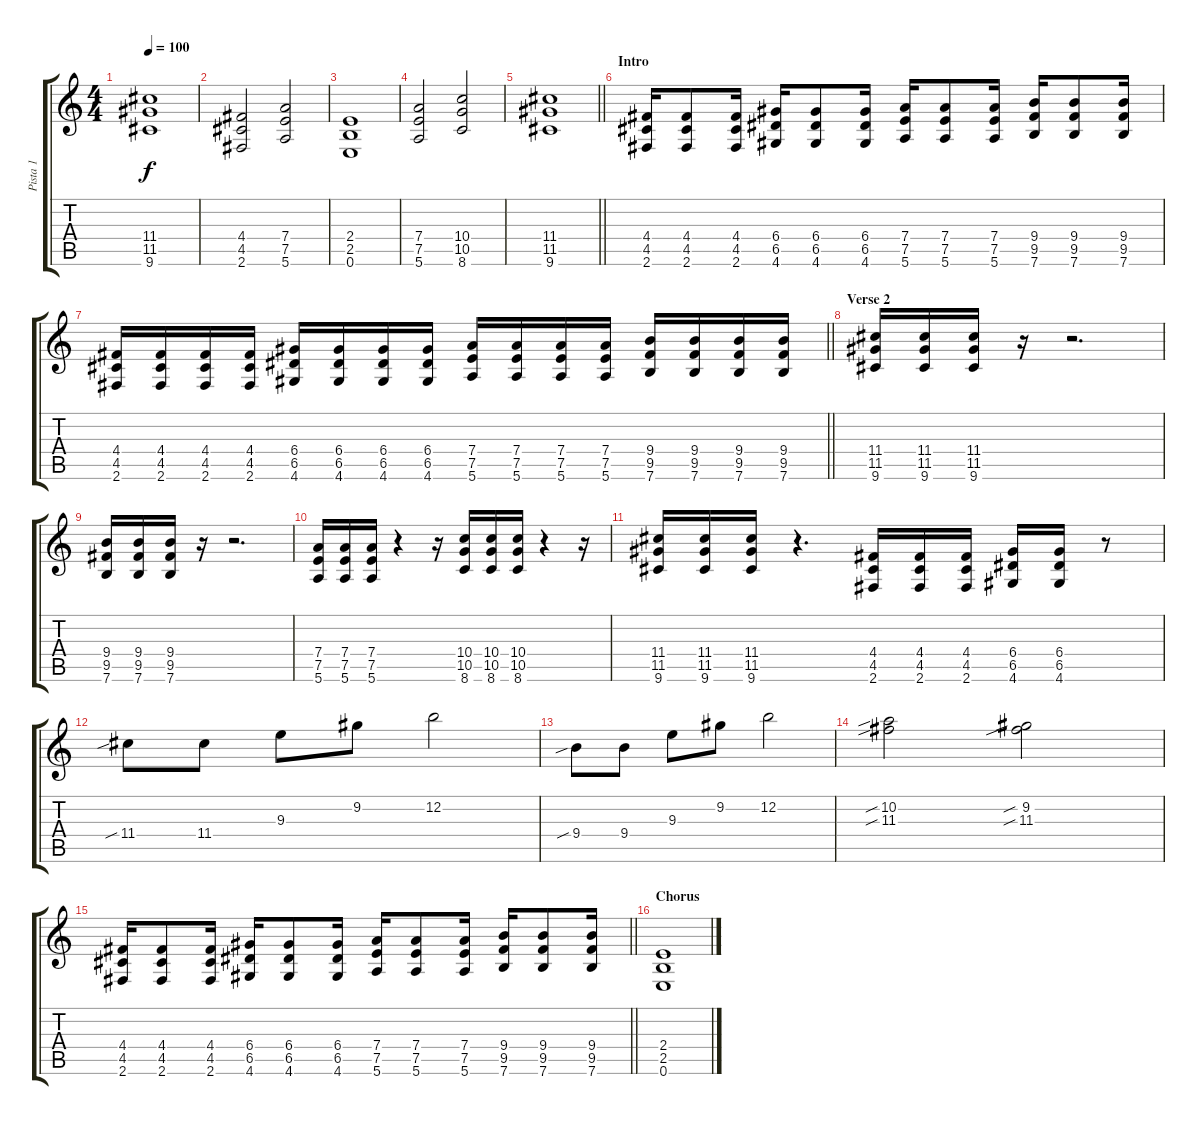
\track ("Pista 1" "Pista 1") {instrument distortionguitar}
\staff {score tabs}
\tuning (E4 B3 G3 D3 A2 E2) {hide}
\ts (4 4)
\tempo 100
\clef g2
\ks c
(11.4 11.5 9.6).1{dy f} |
(4.4 4.5 2.6).2 (7.4 7.5 5.6).2 |
(2.4 2.5 0.6).1 |
(7.4 7.5 5.6).2 (10.4 10.5 8.6).2 |
\barLineRight lightlight
(11.4 11.5 9.6).1 |
\section ("" "Intro")
(4.4 4.5 2.6).16 (4.4 4.5 2.6).8 (4.4 4.5 2.6).16 (6.4 6.5 4.6).16 (6.4 6.5 4.6).8 (6.4 6.5 4.6).16 (7.4 7.5 5.6).16 (7.4 7.5 5.6).8 (7.4 7.5 5.6).16 (9.4 9.5 7.6).16 (9.4 9.5 7.6).8 (9.4 9.5 7.6).16 |
\barLineRight lightlight
(4.4 4.5 2.6).16 (4.4 4.5 2.6).16 (4.4 4.5 2.6).16 (4.4 4.5 2.6).16 (6.4 6.5 4.6).16 (6.4 6.5 4.6).16 (6.4 6.5 4.6).16 (6.4 6.5 4.6).16 (7.4 7.5 5.6).16 (7.4 7.5 5.6).16 (7.4 7.5 5.6).16 (7.4 7.5 5.6).16 (9.4 9.5 7.6).16 (9.4 9.5 7.6).16 (9.4 9.5 7.6).16 (9.4 9.5 7.6).16 |
\section ("" "Verse 2")
(11.4 11.5 9.6).16 (11.4 11.5 9.6).16 (11.4 11.5 9.6).16 r.16 r.2{d} |
(9.4 9.5 7.6).16 (9.4 9.5 7.6).16 (9.4 9.5 7.6).16 r.16 r.2{d} |
(7.4 7.5 5.6).16 (7.4 7.5 5.6).16 (7.4 7.5 5.6).16 r.4 r.16 (10.4 10.5 8.6).16 (10.4 10.5 8.6).16 (10.4 10.5 8.6).16 r.4 r.16 |
(11.4 11.5 9.6).16 (11.4 11.5 9.6).16 (11.4 11.5 9.6).16 r.4{d} (4.4 4.5 2.6).16 (4.4 4.5 2.6).16 (4.4 4.5 2.6).16 (6.4 6.5 4.6).16 (6.4 6.5 4.6).16 r.8 |
11.4{sib}.8 11.4.8 9.3.8 9.2.8 12.2.2 |
9.4{sib}.8 9.4.8 9.3.8 9.2.8 12.2.2 |
(10.2{sib} 11.3{sib}).2 (9.2{sib} 11.3{sib}).2 |
\barLineRight lightlight
(4.4 4.5 2.6).16 (4.4 4.5 2.6).8 (4.4 4.5 2.6).16 (6.4 6.5 4.6).16 (6.4 6.5 4.6).8 (6.4 6.5 4.6).16 (7.4 7.5 5.6).16 (7.4 7.5 5.6).8 (7.4 7.5 5.6).16 (9.4 9.5 7.6).16 (9.4 9.5 7.6).8 (9.4 9.5 7.6).16 |
\section ("" "Chorus")
(2.4 2.5 0.6).1
